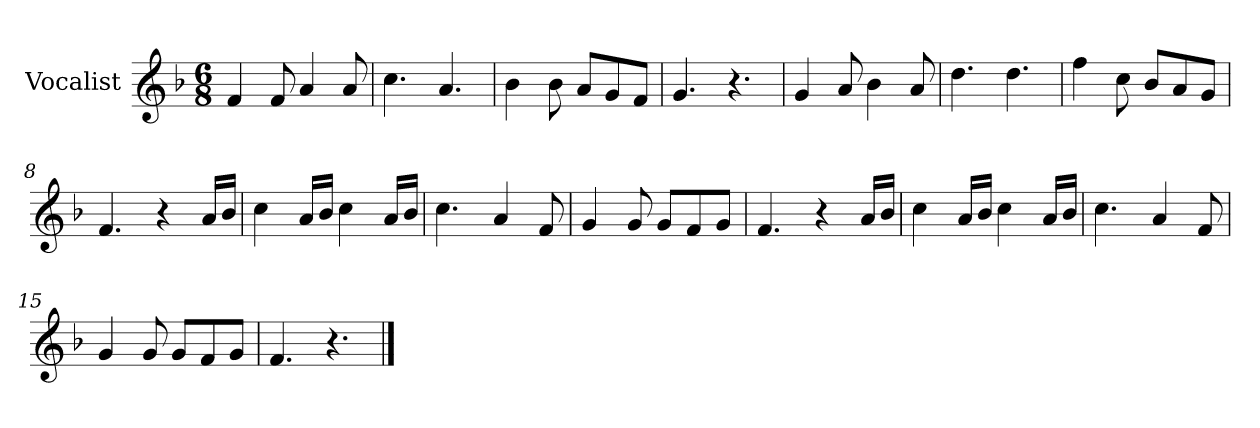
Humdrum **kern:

**kern
*part1
*staff1
*I"Vocalist
*k[b-]
*F:
*M6/8
=1
4f
8f
4a
8a
=2
4.cc
4.a
=3
4b-
8b-
8aL
8g
8fJ
=4
4.g
4.r
=5
4g
8a
4b-
8a
=6
4.dd
4.dd
=7
4ff
8cc
8b-L
8a
8gJ
=8
4.f
4r
16aLL
16b-JJ
=9
4cc
16aLL
16b-JJ
4cc
16aLL
16b-JJ
=10
4.cc
4a
8f
=11
4g
8g
8gL
8f
8gJ
=12
4.f
4r
16aLL
16b-JJ
=13
4cc
16aLL
16b-JJ
4cc
16aLL
16b-JJ
=14
4.cc
4a
8f
=15
4g
8g
8gL
8f
8gJ
=16
4.f
4.r
==
*-
